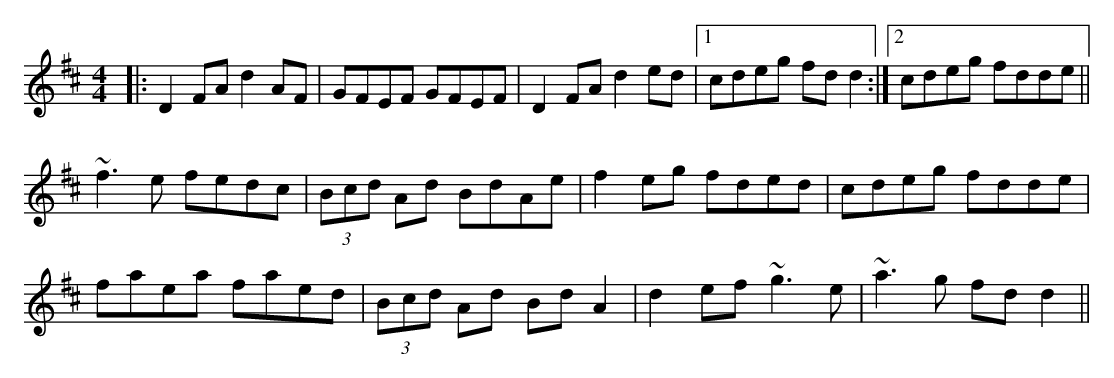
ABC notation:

X:1
M:4/4
K:D
|:D2FA d2AF|GFEF GFEF|D2FA d2ed|1 cdeg fdd2:|2 cdeg fdde||
~f3e fedc|(3Bcd Ad BdAe|f2eg fded|cdeg fdde|
faea faed|(3Bcd Ad BdA2|d2ef ~g3e|~a3g fdd2||
